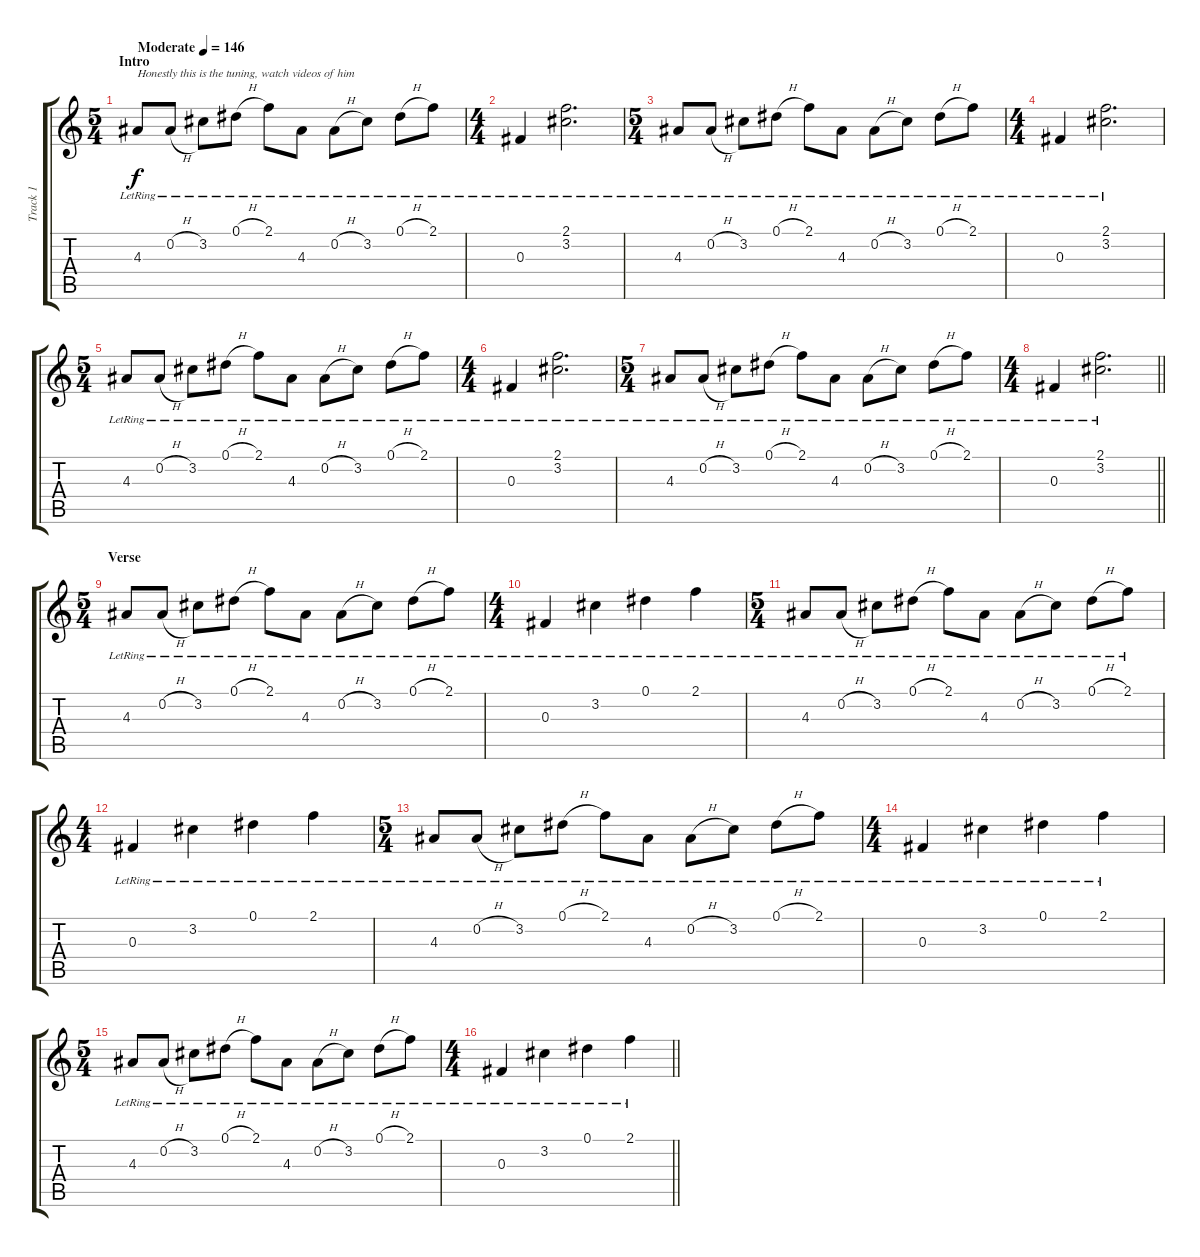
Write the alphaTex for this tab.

\track ("Track 1" "Track 1") {instrument electricguitarclean}
\staff {score tabs}
\tuning (Eb4 Bb3 Gb3 Db3 Ab2 Eb2) {hide}
\ts (5 4)
\section ("" "Intro")
\tempo (146 "Moderate")
\clef g2
\ks c
4.3{lr}.8{txt "Honestly this is the tuning, watch videos of him " dy f instrument electricguitarclean} 0.2{h lr}.8 3.2{lr}.8 0.1{h lr}.8 2.1{lr}.8 4.3{lr}.8 0.2{h lr}.8 3.2{lr}.8 0.1{h lr}.8 2.1{lr}.8 |
\ts (4 4)
0.3{lr}.4 (2.1{lr} 3.2{lr}).2{d} |
\ts (5 4)
4.3{lr}.8 0.2{h lr}.8 3.2{lr}.8 0.1{h lr}.8 2.1{lr}.8 4.3{lr}.8 0.2{h lr}.8 3.2{lr}.8 0.1{h lr}.8 2.1{lr}.8 |
\ts (4 4)
0.3{lr}.4 (2.1{lr} 3.2{lr}).2{d} |
\ts (5 4)
4.3{lr}.8 0.2{h lr}.8 3.2{lr}.8 0.1{h lr}.8 2.1{lr}.8 4.3{lr}.8 0.2{h lr}.8 3.2{lr}.8 0.1{h lr}.8 2.1{lr}.8 |
\ts (4 4)
0.3{lr}.4 (2.1{lr} 3.2{lr}).2{d} |
\ts (5 4)
4.3{lr}.8 0.2{h lr}.8 3.2{lr}.8 0.1{h lr}.8 2.1{lr}.8 4.3{lr}.8 0.2{h lr}.8 3.2{lr}.8 0.1{h lr}.8 2.1{lr}.8 |
\ts (4 4)
\barLineRight lightlight
0.3{lr}.4 (2.1{lr} 3.2{lr}).2{d} |
\ts (5 4)
\section ("" "Verse")
4.3{lr}.8 0.2{h lr}.8 3.2{lr}.8 0.1{h lr}.8 2.1{lr}.8 4.3{lr}.8 0.2{h lr}.8 3.2{lr}.8 0.1{h lr}.8 2.1{lr}.8 |
\ts (4 4)
0.3{lr}.4 3.2{lr}.4 0.1{lr}.4 2.1{lr}.4 |
\ts (5 4)
4.3{lr}.8 0.2{h lr}.8 3.2{lr}.8 0.1{h lr}.8 2.1{lr}.8 4.3{lr}.8 0.2{h lr}.8 3.2{lr}.8 0.1{h lr}.8 2.1{lr}.8 |
\ts (4 4)
0.3{lr}.4 3.2{lr}.4 0.1{lr}.4 2.1{lr}.4 |
\ts (5 4)
4.3{lr}.8 0.2{h lr}.8 3.2{lr}.8 0.1{h lr}.8 2.1{lr}.8 4.3{lr}.8 0.2{h lr}.8 3.2{lr}.8 0.1{h lr}.8 2.1{lr}.8 |
\ts (4 4)
0.3{lr}.4 3.2{lr}.4 0.1{lr}.4 2.1{lr}.4 |
\ts (5 4)
4.3{lr}.8 0.2{h lr}.8 3.2{lr}.8 0.1{h lr}.8 2.1{lr}.8 4.3{lr}.8 0.2{h lr}.8 3.2{lr}.8 0.1{h lr}.8 2.1{lr}.8 |
\ts (4 4)
\barLineRight lightlight
0.3{lr}.4 3.2{lr}.4 0.1{lr}.4 2.1{lr}.4
